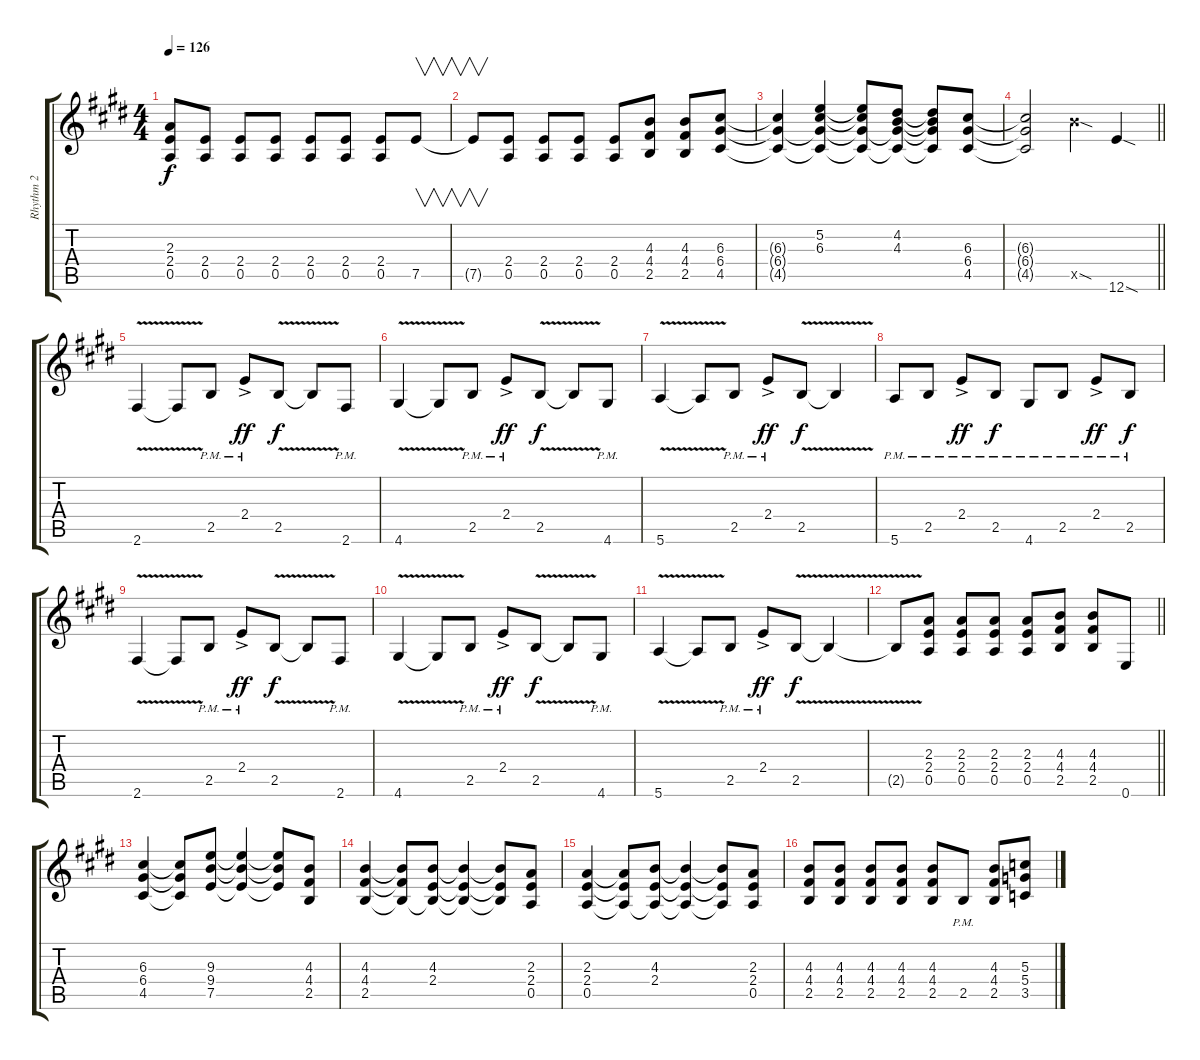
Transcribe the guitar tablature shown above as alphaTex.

\track ("Rhythm 2" "Rhythm 2") {instrument distortionguitar}
\staff {score tabs}
\tuning (E4 B3 G3 D3 A2 E2) {hide}
\ts (4 4)
\tempo 126
\clef g2
\ks e
(2.3{t} 2.4{t} 0.5{t}).8{dy f} (2.4 0.5).8 (2.4 0.5).8 (2.4 0.5).8 (2.4 0.5).8 (2.4 0.5).8 (2.4 0.5).8 7.5.8{v} |
7.5{t}.8{v} (2.4 0.5).8 (2.4 0.5).8 (2.4 0.5).8 (2.4 0.5).8 (4.3 4.4 2.5).8 (4.3 4.4 2.5).8 (6.3 6.4 4.5).8 |
(6.3{t} 6.4{t} 4.5{t}).4 (5.2 6.3 6.4{t} 4.5{t}).4 (5.2{t} 6.3{t} 6.4{t} 4.5{t}).8 (4.2 4.3 6.4{t} 4.5{t}).8 (4.2{t} 4.3{t} 6.4{t} 4.5{t}).8 (6.3 6.4 4.5).8 |
\barLineRight lightlight
(6.3{t} 6.4{t} 4.5{t}).2 14.5{sod x}.4 12.6{sod}.4 |
2.6{v}.4 2.6{v t}.8 2.5{pm}.8 2.4{ac pm}.8{dy ff} 2.5{v}.8{dy f} 2.5{v t}.8 2.6{pm}.8 |
4.6{v}.4 4.6{v t}.8 2.5{pm}.8 2.4{ac pm}.8{dy ff} 2.5{v}.8{dy f} 2.5{v t}.8 4.6{pm}.8 |
5.6{v}.4 5.6{v t}.8 2.5{pm}.8 2.4{ac pm}.8{dy ff} 2.5{v}.8{dy f} 2.5{v t}.4 |
5.6{pm}.8 2.5{pm}.8 2.4{ac pm}.8{dy ff} 2.5{pm}.8{dy f} 4.6{pm}.8 2.5{pm}.8 2.4{ac pm}.8{dy ff} 2.5{pm}.8{dy f} |
2.6{v}.4 2.6{v t}.8 2.5{pm}.8 2.4{ac pm}.8{dy ff} 2.5{v}.8{dy f} 2.5{v t}.8 2.6{pm}.8 |
4.6{v}.4 4.6{v t}.8 2.5{pm}.8 2.4{ac pm}.8{dy ff} 2.5{v}.8{dy f} 2.5{v t}.8 4.6{pm}.8 |
5.6{v}.4 5.6{v t}.8 2.5{pm}.8 2.4{ac pm}.8{dy ff} 2.5{v}.8{dy f} 2.5{v t}.4 |
\barLineRight lightlight
2.5{v t}.8 (2.3 2.4 0.5).8 (2.3 2.4 0.5).8 (2.3 2.4 0.5).8 (2.3 2.4 0.5).8 (4.3 4.4 2.5).8 (4.3 4.4 2.5).8 0.6.8 |
(6.3 6.4 4.5).4 (6.3{t} 6.4{t} 4.5{t}).8 (9.3 9.4 7.5).8 (9.3{t} 9.4{t} 7.5{t}).4 (9.3{t} 9.4{t} 7.5{t}).8 (4.3 4.4 2.5).8 |
(4.3 4.4 2.5).4 (4.3{t} 4.4{t} 2.5{t}).8 (4.3 2.4 2.5{t}).8 (4.3{t} 2.4{t} 2.5{t}).4 (4.3{t} 2.4{t} 2.5{t}).8 (2.3 2.4 0.5).8 |
(2.3 2.4 0.5).4 (2.3{t} 2.4{t} 0.5{t}).8 (4.3 2.4 0.5{t}).8 (4.3{t} 2.4{t} 0.5{t}).4 (4.3{t} 2.4{t} 0.5{t}).8 (2.3 2.4 0.5).8 |
(4.3 4.4 2.5).8 (4.3 4.4 2.5).8 (4.3 4.4 2.5).8 (4.3 4.4 2.5).8 (4.3 4.4 2.5).8 2.5{pm}.8 (4.3 4.4 2.5).8 (5.3 5.4 3.5).8
